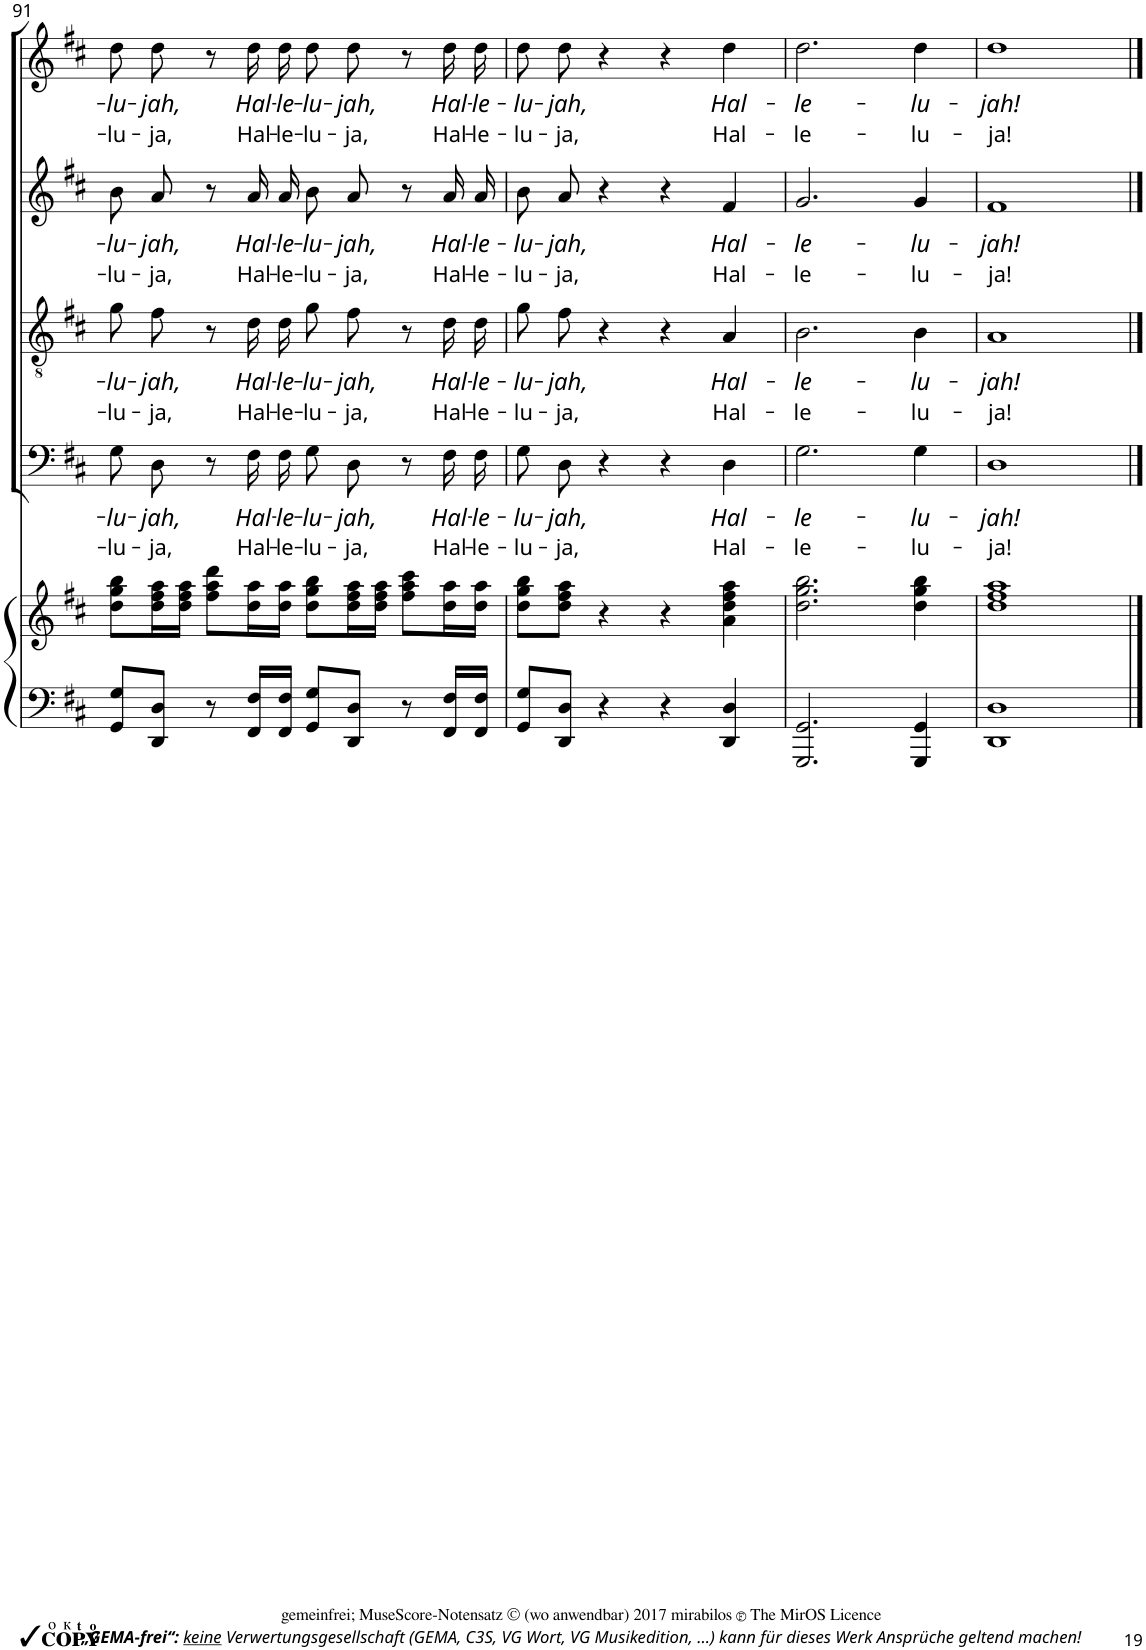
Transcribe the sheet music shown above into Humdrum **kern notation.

**kern	**kern	**kern	**text	**text	**kern	**text	**text	**kern	**text	**text	**kern	**text	**text
*part5	*part5	*part4	*part4	*part4	*part3	*part3	*part3	*part2	*part2	*part2	*part1	*part1	*part1
*staff6	*staff5	*staff4	*staff4	*staff4	*staff3	*staff3	*staff3	*staff2	*staff2	*staff2	*staff1	*staff1	*staff1
*I"Cembalo	*	*I"Baß	*	*	*I"Tenor	*	*	*I"Alt	*	*	*I"Sopran	*	*
!!LO:PB:g=z
*clefF4	*clefG2	*clefF4	*	*	*clefGv2	*	*	*clefG2	*	*	*clefG2	*	*
*k[f#c#]	*k[f#c#]	*k[f#c#]	*	*	*k[f#c#]	*	*	*k[f#c#]	*	*	*k[f#c#]	*	*
*M4/4	*M4/4	*M4/4	*	*	*M4/4	*	*	*M4/4	*	*	*M4/4	*	*
*met(c)	*met(c)	*met(c)	*	*	*met(c)	*	*	*met(c)	*	*	*met(c)	*	*
=91	=91	=91	=91	=91	=91	=91	=91	=91	=91	=91	=91	=91	=91
!	!	!	!LO:LY:b	!LO:LY:b	!	!LO:LY:b	!LO:LY:b	!	!LO:LY:b	!LO:LY:b	!	!LO:LY:b	!LO:LY:b
8GG/ 8G/L	8dd\ 8gg\ 8bb\L	8G\L	-lu-	-lu-	8g\L	-lu-	-lu-	8b/L	-lu-	-lu-	8dd\L	-lu-	-lu-
!	!	!	!LO:LY:b	!LO:LY:b	!	!LO:LY:b	!LO:LY:b	!	!LO:LY:b	!LO:LY:b	!	!LO:LY:b	!LO:LY:b
8DD/ 8D/J	16dd\ 16ff#\ 16aa\L	8D\J	-jah,	-ja,	8f#\J	-jah,	-ja,	8a/J	-jah,	-ja,	8dd\J	-jah,	-ja,
.	16dd\ 16ff#\ 16aa\JJ	.	.	.	.	.	.	.	.	.	.	.	.
8r	8ff#\ 8aa\ 8ddd\L	8r	.	.	8r	.	.	8r	.	.	8r	.	.
!	!	!	!LO:LY:b	!LO:LY:b	!	!LO:LY:b	!LO:LY:b	!	!LO:LY:b	!LO:LY:b	!	!LO:LY:b	!LO:LY:b
16FF#/ 16F#/LL	16dd\ 16aa\L	16F#\LL	Hal-	Hal-	16d\LL	Hal-	Hal-	16a/LL	Hal-	Hal-	16dd\LL	Hal-	Hal-
!	!	!	!LO:LY:b	!LO:LY:b	!	!LO:LY:b	!LO:LY:b	!	!LO:LY:b	!LO:LY:b	!	!LO:LY:b	!LO:LY:b
16FF#/ 16F#/JJ	16dd\ 16aa\JJ	16F#\JJ	-le-	-le-	16d\JJ	-le-	-le-	16a/JJ	-le-	-le-	16dd\JJ	-le-	-le-
!	!	!	!LO:LY:b	!LO:LY:b	!	!LO:LY:b	!LO:LY:b	!	!LO:LY:b	!LO:LY:b	!	!LO:LY:b	!LO:LY:b
8GG/ 8G/L	8dd\ 8gg\ 8bb\L	8G\L	-lu-	-lu-	8g\L	-lu-	-lu-	8b/L	-lu-	-lu-	8dd\L	-lu-	-lu-
!	!	!	!LO:LY:b	!LO:LY:b	!	!LO:LY:b	!LO:LY:b	!	!LO:LY:b	!LO:LY:b	!	!LO:LY:b	!LO:LY:b
8DD/ 8D/J	16dd\ 16ff#\ 16aa\L	8D\J	-jah,	-ja,	8f#\J	-jah,	-ja,	8a/J	-jah,	-ja,	8dd\J	-jah,	-ja,
.	16dd\ 16ff#\ 16aa\JJ	.	.	.	.	.	.	.	.	.	.	.	.
8r	8ff#\ 8aa\ 8ccc#\L	8r	.	.	8r	.	.	8r	.	.	8r	.	.
!	!	!	!LO:LY:b	!LO:LY:b	!	!LO:LY:b	!LO:LY:b	!	!LO:LY:b	!LO:LY:b	!	!LO:LY:b	!LO:LY:b
16FF#/ 16F#/LL	16dd\ 16aa\L	16F#\LL	Hal-	Hal-	16d\LL	Hal-	Hal-	16a/LL	Hal-	Hal-	16dd\LL	Hal-	Hal-
!	!	!	!LO:LY:b	!LO:LY:b	!	!LO:LY:b	!LO:LY:b	!	!LO:LY:b	!LO:LY:b	!	!LO:LY:b	!LO:LY:b
16FF#/ 16F#/JJ	16dd\ 16aa\JJ	16F#\JJ	-le-	-le-	16d\JJ	-le-	-le-	16a/JJ	-le-	-le-	16dd\JJ	-le-	-le-
=92	=92	=92	=92	=92	=92	=92	=92	=92	=92	=92	=92	=92	=92
!	!	!	!LO:LY:b	!LO:LY:b	!	!LO:LY:b	!LO:LY:b	!	!LO:LY:b	!LO:LY:b	!	!LO:LY:b	!LO:LY:b
8GG/ 8G/L	8dd\ 8gg\ 8bb\L	8G\L	-lu-	-lu-	8g\L	-lu-	-lu-	8b/L	-lu-	-lu-	8dd\L	-lu-	-lu-
!	!	!	!LO:LY:b	!LO:LY:b	!	!LO:LY:b	!LO:LY:b	!	!LO:LY:b	!LO:LY:b	!	!LO:LY:b	!LO:LY:b
8DD/ 8D/J	8dd\ 8ff#\ 8aa\J	8D\J	-jah,	-ja,	8f#\J	-jah,	-ja,	8a/J	-jah,	-ja,	8dd\J	-jah,	-ja,
4r	4r	4r	.	.	4r	.	.	4r	.	.	4r	.	.
4r	4r	4r	.	.	4r	.	.	4r	.	.	4r	.	.
!	!	!	!LO:LY:b	!LO:LY:b	!	!LO:LY:b	!LO:LY:b	!	!LO:LY:b	!LO:LY:b	!	!LO:LY:b	!LO:LY:b
4DD/ 4D/	4a\ 4dd\ 4ff#\ 4aa\	4D\	Hal-	Hal-	4A/	Hal-	Hal-	4f#/	Hal-	Hal-	4dd\	Hal-	Hal-
=93	=93	=93	=93	=93	=93	=93	=93	=93	=93	=93	=93	=93	=93
!	!	!	!LO:LY:b	!LO:LY:b	!	!LO:LY:b	!LO:LY:b	!	!LO:LY:b	!LO:LY:b	!	!LO:LY:b	!LO:LY:b
2.GGG/ 2.GG/	2.dd\ 2.gg\ 2.bb\	2.G\	-le-	-le-	2.B\	-le-	-le-	2.g/	-le-	-le-	2.dd\	-le-	-le-
!	!	!	!LO:LY:b	!LO:LY:b	!	!LO:LY:b	!LO:LY:b	!	!LO:LY:b	!LO:LY:b	!	!LO:LY:b	!LO:LY:b
4GGG/ 4GG/	4dd\ 4gg\ 4bb\	4G\	-lu-	-lu-	4B\	-lu-	-lu-	4g/	-lu-	-lu-	4dd\	-lu-	-lu-
=94	=94	=94	=94	=94	=94	=94	=94	=94	=94	=94	=94	=94	=94
!	!	!	!LO:LY:b	!LO:LY:b	!	!LO:LY:b	!LO:LY:b	!	!LO:LY:b	!LO:LY:b	!	!LO:LY:b	!LO:LY:b
1DD 1D	1dd 1ff# 1aa	1D	-jah!	ja!	1A	-jah!	ja!	1f#	-jah!	ja!	1dd	-jah!	ja!
==	==	==	==	==	==	==	==	==	==	==	==	==	==
*-	*-	*-	*-	*-	*-	*-	*-	*-	*-	*-	*-	*-	*-
